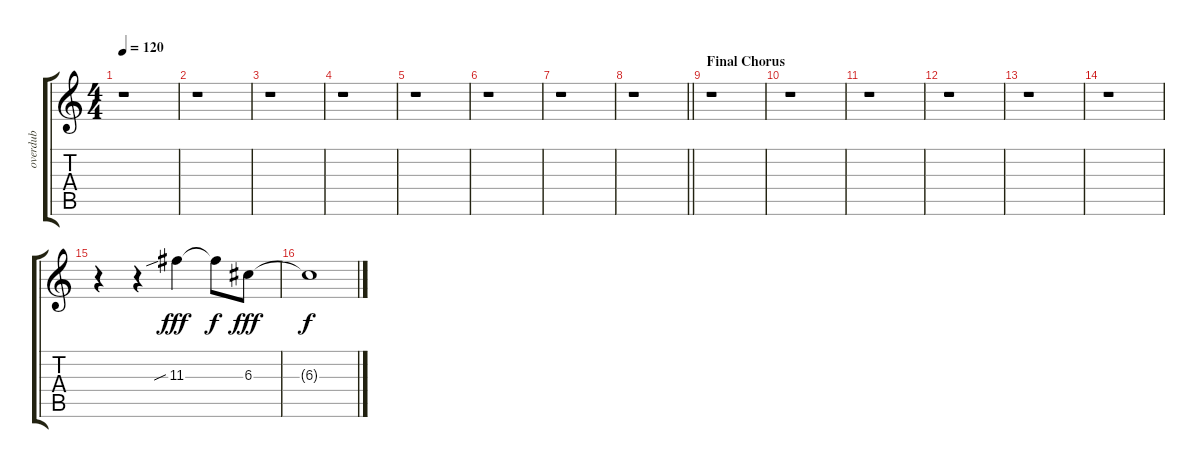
\track ("overdub" "overdub") {instrument overdrivenguitar}
\staff {score tabs}
\tuning (E4 B3 G3 D3 A2 E2) {hide}
\ts (4 4)
\tempo 120
\clef g2
\ks c
r.1{dy f} |
r.1 |
r.1 |
r.1 |
r.1 |
r.1 |
r.1 |
\barLineRight lightlight
r.1 |
\section ("" "Final Chorus")
r.1 |
r.1 |
r.1 |
r.1 |
r.1 |
r.1 |
r.4 r.4 11.3{sib}.4{dy fff} 11.3{t}.8{dy f} 6.3.8{dy fff} |
6.3{t}.1{dy f}
